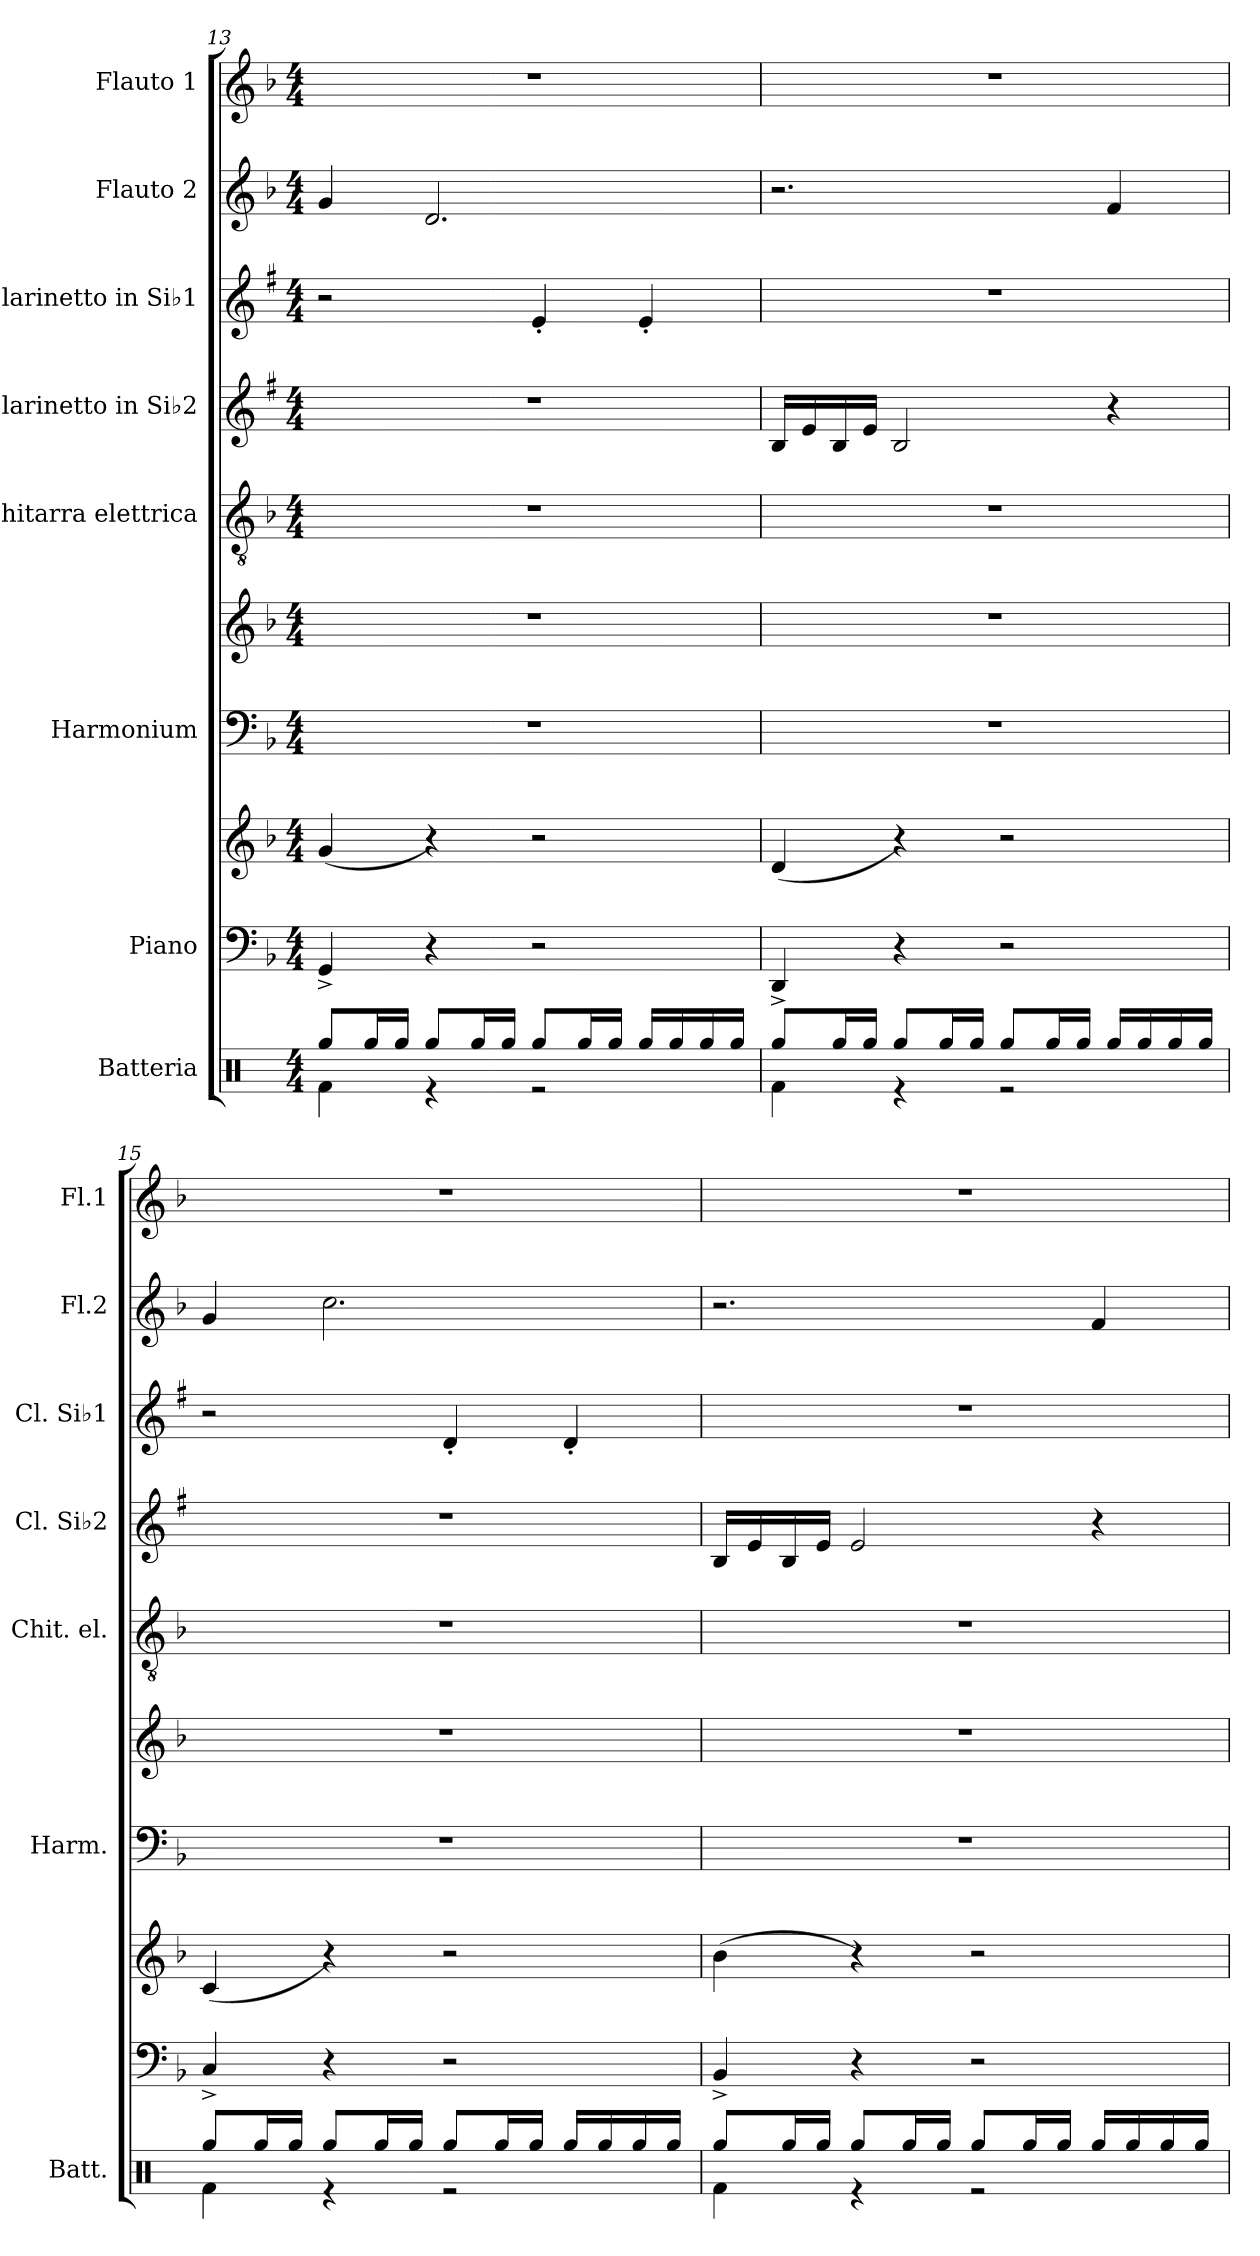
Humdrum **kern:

**kern	**kern	**kern	**kern	**kern	**kern	**kern	**kern	**kern	**kern
*part8	*part7	*part7	*part6	*part6	*part5	*part4	*part3	*part2	*part1
*staff10	*staff9	*staff8	*staff7	*staff6	*staff5	*staff4	*staff3	*staff2	*staff1
*I"Batteria	*I"Piano	*	*I"Harmonium	*	*I"Chitarra elettrica	*I"Clarinetto in Si♭2	*I"Clarinetto in Si♭1	*I"Flauto 2	*I"Flauto 1
*I'Batt.	*	*	*I'Harm.	*	*I'Chit. el.	*I'Cl. Si♭2	*I'Cl. Si♭1	*I'Fl.2	*I'Fl.1
*clefX	*clefF4	*clefG2	*clefF4	*clefG2	*clefGv2	*clefG2	*clefG2	*clefG2	*clefG2
*	*	*	*	*	*	*ITrd1c2	*ITrd1c2	*	*
*k[]	*k[b-]	*k[b-]	*k[b-]	*k[b-]	*k[b-]	*k[b-]	*k[b-]	*k[b-]	*k[b-]
*M4/4	*M4/4	*M4/4	*M4/4	*M4/4	*M4/4	*M4/4	*M4/4	*M4/4	*M4/4
=13	=13	=13	=13	=13	=13	=13	=13	=13	=13
*^	*	*	*	*	*	*	*	*	*
8Rgg/L	4Rf\	4GG^/	(<4g/	1r	1r	1r	1r	2r	4g/	1r
16Rgg/L	.	.	.	.	.	.	.	.	.	.
16Rgg/JJ	.	.	.	.	.	.	.	.	.	.
8Rgg/L	4r	4r	4r)	.	.	.	.	.	2.d/	.
16Rgg/L	.	.	.	.	.	.	.	.	.	.
16Rgg/JJ	.	.	.	.	.	.	.	.	.	.
8Rgg/L	2r	2r	2r	.	.	.	.	4d'/	.	.
16Rgg/L	.	.	.	.	.	.	.	.	.	.
16Rgg/JJ	.	.	.	.	.	.	.	.	.	.
16Rgg/LL	.	.	.	.	.	.	.	4d'/	.	.
16Rgg/	.	.	.	.	.	.	.	.	.	.
16Rgg/	.	.	.	.	.	.	.	.	.	.
16Rgg/JJ	.	.	.	.	.	.	.	.	.	.
=14	=14	=14	=14	=14	=14	=14	=14	=14	=14	=14
8Rgg/L	4Rf\	4DD^/	(<4d/	1r	1r	1r	16A/LL	1r	2.r	1r
.	.	.	.	.	.	.	16d/	.	.	.
16Rgg/L	.	.	.	.	.	.	16A/	.	.	.
16Rgg/JJ	.	.	.	.	.	.	16d/JJ	.	.	.
8Rgg/L	4r	4r	4r)	.	.	.	2A/	.	.	.
16Rgg/L	.	.	.	.	.	.	.	.	.	.
16Rgg/JJ	.	.	.	.	.	.	.	.	.	.
8Rgg/L	2r	2r	2r	.	.	.	.	.	.	.
16Rgg/L	.	.	.	.	.	.	.	.	.	.
16Rgg/JJ	.	.	.	.	.	.	.	.	.	.
16Rgg/LL	.	.	.	.	.	.	4r	.	4f/	.
16Rgg/	.	.	.	.	.	.	.	.	.	.
16Rgg/	.	.	.	.	.	.	.	.	.	.
16Rgg/JJ	.	.	.	.	.	.	.	.	.	.
!!LO:PB:g=z
=15	=15	=15	=15	=15	=15	=15	=15	=15	=15	=15
8Rgg/L	4Rf\	4C^/	(<4c/	1r	1r	1r	1r	2r	4g/	1r
16Rgg/L	.	.	.	.	.	.	.	.	.	.
16Rgg/JJ	.	.	.	.	.	.	.	.	.	.
8Rgg/L	4r	4r	4r)	.	.	.	.	.	2.cc\	.
16Rgg/L	.	.	.	.	.	.	.	.	.	.
16Rgg/JJ	.	.	.	.	.	.	.	.	.	.
8Rgg/L	2r	2r	2r	.	.	.	.	4c'/	.	.
16Rgg/L	.	.	.	.	.	.	.	.	.	.
16Rgg/JJ	.	.	.	.	.	.	.	.	.	.
16Rgg/LL	.	.	.	.	.	.	.	4c'/	.	.
16Rgg/	.	.	.	.	.	.	.	.	.	.
16Rgg/	.	.	.	.	.	.	.	.	.	.
16Rgg/JJ	.	.	.	.	.	.	.	.	.	.
=16	=16	=16	=16	=16	=16	=16	=16	=16	=16	=16
8Rgg/L	4Rf\	4BB-^/	(>4b-\	1r	1r	1r	16A/LL	1r	2.r	1r
.	.	.	.	.	.	.	16d/	.	.	.
16Rgg/L	.	.	.	.	.	.	16A/	.	.	.
16Rgg/JJ	.	.	.	.	.	.	16d/JJ	.	.	.
8Rgg/L	4r	4r	4r)	.	.	.	2d/	.	.	.
16Rgg/L	.	.	.	.	.	.	.	.	.	.
16Rgg/JJ	.	.	.	.	.	.	.	.	.	.
8Rgg/L	2r	2r	2r	.	.	.	.	.	.	.
16Rgg/L	.	.	.	.	.	.	.	.	.	.
16Rgg/JJ	.	.	.	.	.	.	.	.	.	.
16Rgg/LL	.	.	.	.	.	.	4r	.	4f/	.
16Rgg/	.	.	.	.	.	.	.	.	.	.
16Rgg/	.	.	.	.	.	.	.	.	.	.
16Rgg/JJ	.	.	.	.	.	.	.	.	.	.
*v	*v	*	*	*	*	*	*	*	*	*
=	=	=	=	=	=	=	=	=	=
*-	*-	*-	*-	*-	*-	*-	*-	*-	*-
